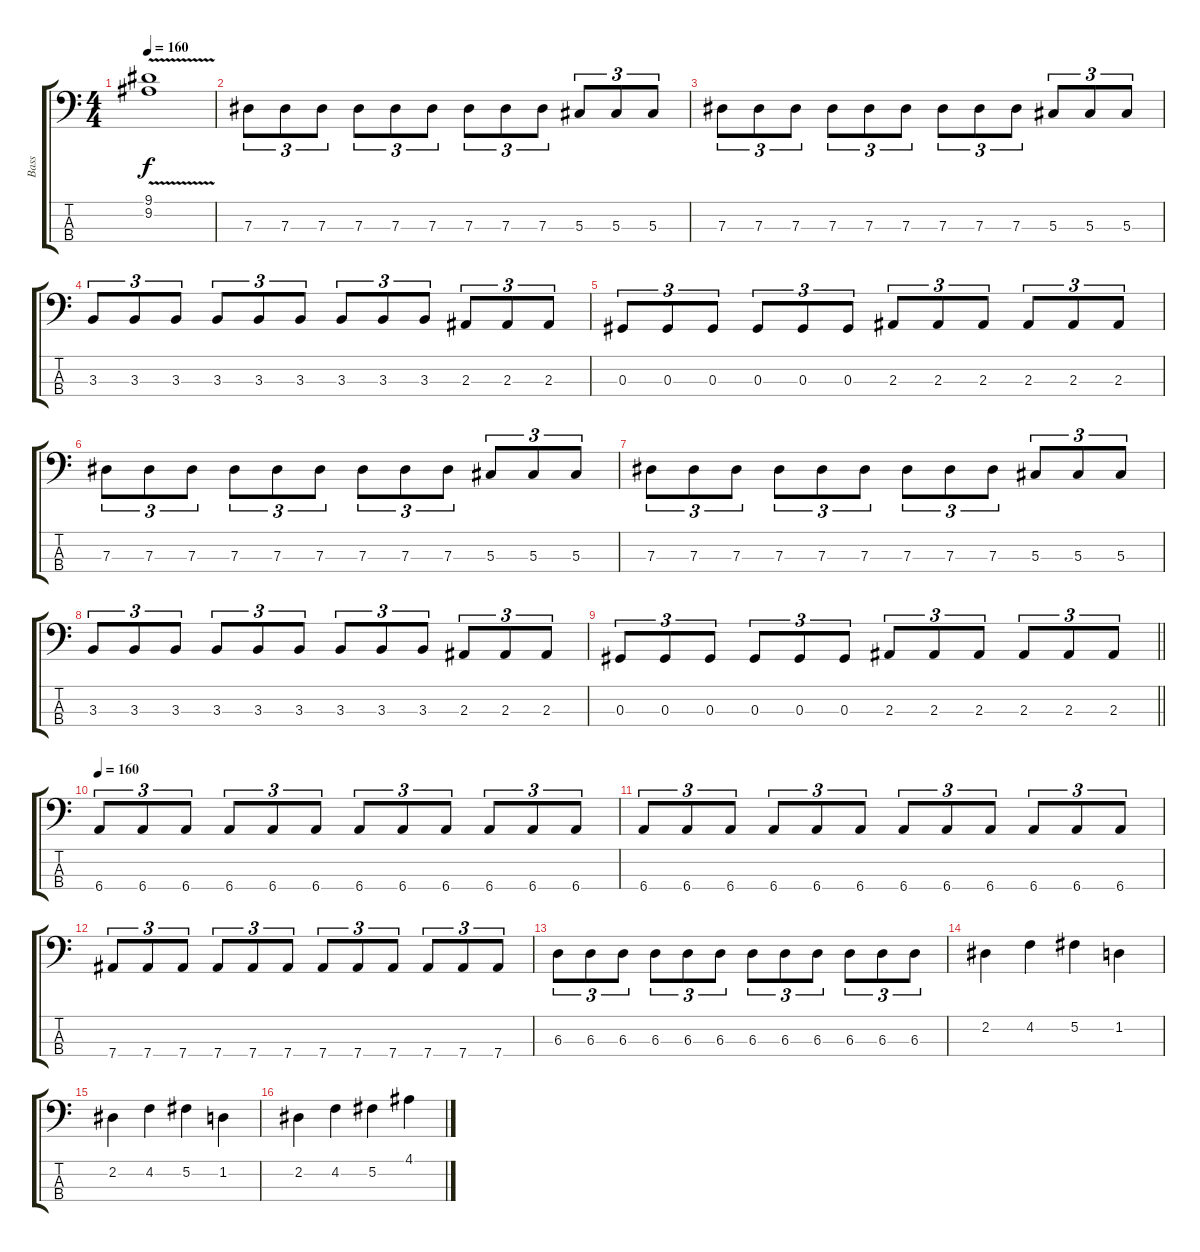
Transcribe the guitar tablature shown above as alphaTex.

\track ("Bass" "Bass") {instrument electricbassfinger}
\staff {score tabs}
\tuning (Gb2 Db2 Ab1 Eb1) {hide}
\ts (4 4)
\tempo 160
\clef f4
\ks c
(9.1{v} 9.2{v}).1{dy f} |
7.3.8{tu (3 2)} 7.3.8{tu (3 2)} 7.3.8{tu (3 2)} 7.3.8{tu (3 2)} 7.3.8{tu (3 2)} 7.3.8{tu (3 2)} 7.3.8{tu (3 2)} 7.3.8{tu (3 2)} 7.3.8{tu (3 2)} 5.3.8{tu (3 2)} 5.3.8{tu (3 2)} 5.3.8{tu (3 2)} |
7.3.8{tu (3 2)} 7.3.8{tu (3 2)} 7.3.8{tu (3 2)} 7.3.8{tu (3 2)} 7.3.8{tu (3 2)} 7.3.8{tu (3 2)} 7.3.8{tu (3 2)} 7.3.8{tu (3 2)} 7.3.8{tu (3 2)} 5.3.8{tu (3 2)} 5.3.8{tu (3 2)} 5.3.8{tu (3 2)} |
3.3.8{tu (3 2)} 3.3.8{tu (3 2)} 3.3.8{tu (3 2)} 3.3.8{tu (3 2)} 3.3.8{tu (3 2)} 3.3.8{tu (3 2)} 3.3.8{tu (3 2)} 3.3.8{tu (3 2)} 3.3.8{tu (3 2)} 2.3.8{tu (3 2)} 2.3.8{tu (3 2)} 2.3.8{tu (3 2)} |
0.3.8{tu (3 2)} 0.3.8{tu (3 2)} 0.3.8{tu (3 2)} 0.3.8{tu (3 2)} 0.3.8{tu (3 2)} 0.3.8{tu (3 2)} 2.3.8{tu (3 2)} 2.3.8{tu (3 2)} 2.3.8{tu (3 2)} 2.3.8{tu (3 2)} 2.3.8{tu (3 2)} 2.3.8{tu (3 2)} |
7.3.8{tu (3 2)} 7.3.8{tu (3 2)} 7.3.8{tu (3 2)} 7.3.8{tu (3 2)} 7.3.8{tu (3 2)} 7.3.8{tu (3 2)} 7.3.8{tu (3 2)} 7.3.8{tu (3 2)} 7.3.8{tu (3 2)} 5.3.8{tu (3 2)} 5.3.8{tu (3 2)} 5.3.8{tu (3 2)} |
7.3.8{tu (3 2)} 7.3.8{tu (3 2)} 7.3.8{tu (3 2)} 7.3.8{tu (3 2)} 7.3.8{tu (3 2)} 7.3.8{tu (3 2)} 7.3.8{tu (3 2)} 7.3.8{tu (3 2)} 7.3.8{tu (3 2)} 5.3.8{tu (3 2)} 5.3.8{tu (3 2)} 5.3.8{tu (3 2)} |
3.3.8{tu (3 2)} 3.3.8{tu (3 2)} 3.3.8{tu (3 2)} 3.3.8{tu (3 2)} 3.3.8{tu (3 2)} 3.3.8{tu (3 2)} 3.3.8{tu (3 2)} 3.3.8{tu (3 2)} 3.3.8{tu (3 2)} 2.3.8{tu (3 2)} 2.3.8{tu (3 2)} 2.3.8{tu (3 2)} |
\barLineRight lightlight
0.3.8{tu (3 2)} 0.3.8{tu (3 2)} 0.3.8{tu (3 2)} 0.3.8{tu (3 2)} 0.3.8{tu (3 2)} 0.3.8{tu (3 2)} 2.3.8{tu (3 2)} 2.3.8{tu (3 2)} 2.3.8{tu (3 2)} 2.3.8{tu (3 2)} 2.3.8{tu (3 2)} 2.3.8{tu (3 2)} |
\section ("" "")
\tempo 160
6.4.8{tu (3 2)} 6.4.8{tu (3 2)} 6.4.8{tu (3 2)} 6.4.8{tu (3 2)} 6.4.8{tu (3 2)} 6.4.8{tu (3 2)} 6.4.8{tu (3 2)} 6.4.8{tu (3 2)} 6.4.8{tu (3 2)} 6.4.8{tu (3 2)} 6.4.8{tu (3 2)} 6.4.8{tu (3 2)} |
6.4.8{tu (3 2)} 6.4.8{tu (3 2)} 6.4.8{tu (3 2)} 6.4.8{tu (3 2)} 6.4.8{tu (3 2)} 6.4.8{tu (3 2)} 6.4.8{tu (3 2)} 6.4.8{tu (3 2)} 6.4.8{tu (3 2)} 6.4.8{tu (3 2)} 6.4.8{tu (3 2)} 6.4.8{tu (3 2)} |
7.4.8{tu (3 2)} 7.4.8{tu (3 2)} 7.4.8{tu (3 2)} 7.4.8{tu (3 2)} 7.4.8{tu (3 2)} 7.4.8{tu (3 2)} 7.4.8{tu (3 2)} 7.4.8{tu (3 2)} 7.4.8{tu (3 2)} 7.4.8{tu (3 2)} 7.4.8{tu (3 2)} 7.4.8{tu (3 2)} |
6.3.8{tu (3 2)} 6.3.8{tu (3 2)} 6.3.8{tu (3 2)} 6.3.8{tu (3 2)} 6.3.8{tu (3 2)} 6.3.8{tu (3 2)} 6.3.8{tu (3 2)} 6.3.8{tu (3 2)} 6.3.8{tu (3 2)} 6.3.8{tu (3 2)} 6.3.8{tu (3 2)} 6.3.8{tu (3 2)} |
2.2.4 4.2.4 5.2.4 1.2.4 |
2.2.4 4.2.4 5.2.4 1.2.4 |
2.2.4 4.2.4 5.2.4 4.1.4
